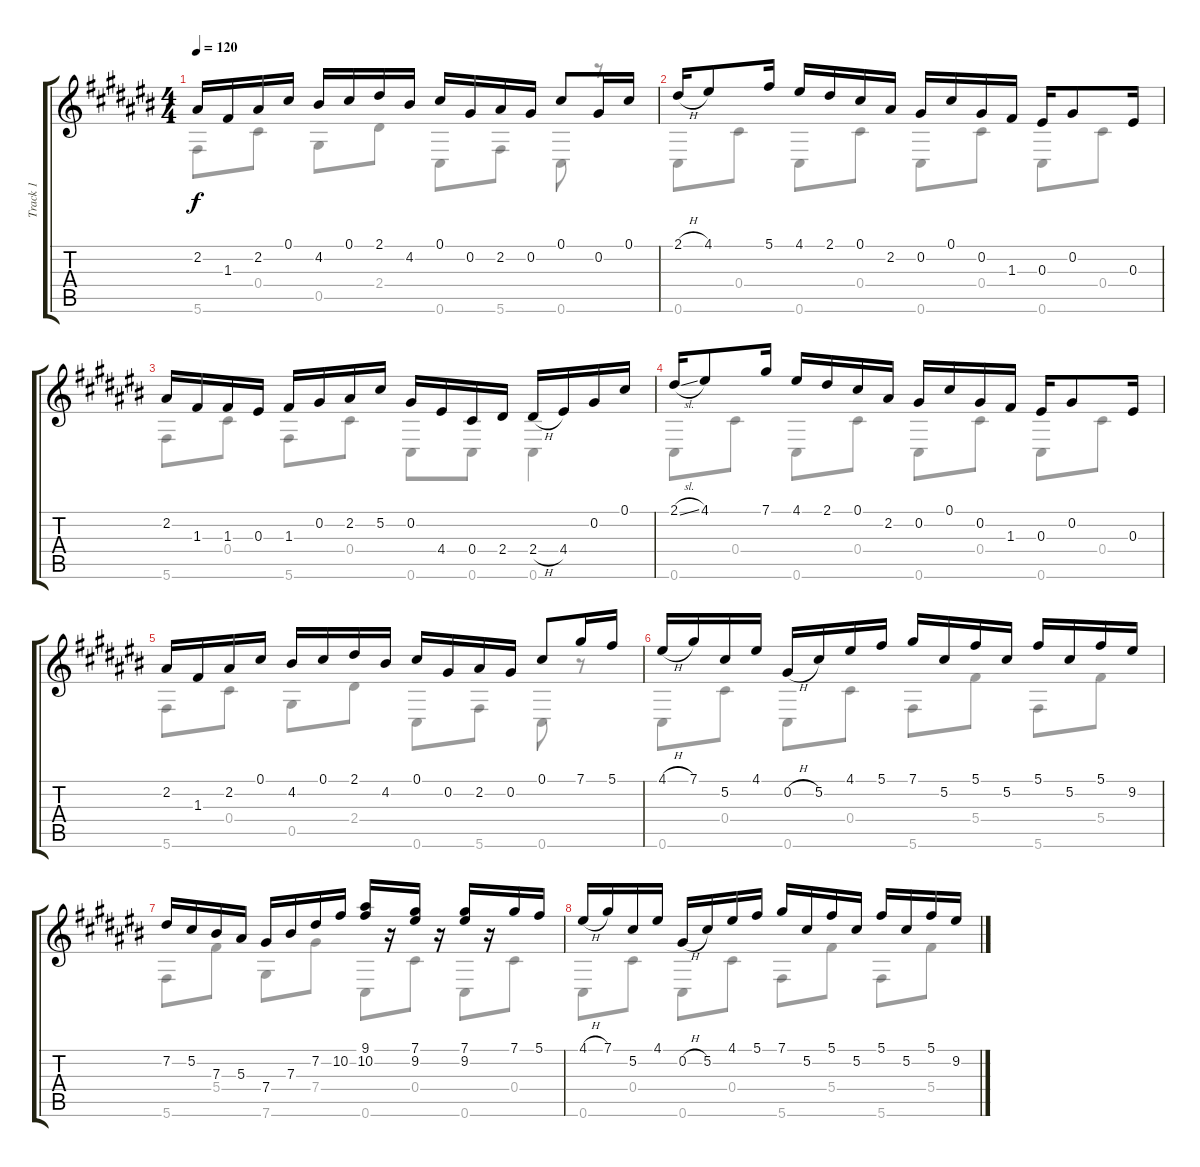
\track ("Track 1" "Track 1") {instrument acousticguitarsteel}
\staff {score tabs}
\tuning (Db4 Ab3 F3 Db3 Ab2 Db2) {hide}
\voice
\ts (4 4)
\tempo 120
\clef g2
\ks c#
2.2.16{dy f} 1.3.16 2.2.16 0.1.16 4.2.16 0.1.16 2.1.16 4.2.16 0.1.16 0.2.16 2.2.16 0.2.16 0.1.8 0.2.16 0.1.16 |
2.1{h}.16 4.1.8 5.1.16 4.1.16 2.1.16 0.1.16 2.2.16 0.2.16 0.1.16 0.2.16 1.3.16 0.3.16 0.2.8 0.3.16 |
2.2.16 1.3.16 1.3.16 0.3.16 1.3.16 0.2.16 2.2.16 5.2.16 0.2.16 4.4.16 0.4.16 2.4.16 2.4{h}.16 4.4.16 0.2.16 0.1.16 |
2.1{sl}.16 4.1.8 7.1.16 4.1.16 2.1.16 0.1.16 2.2.16 0.2.16 0.1.16 0.2.16 1.3.16 0.3.16 0.2.8 0.3.16 |
2.2.16 1.3.16 2.2.16 0.1.16 4.2.16 0.1.16 2.1.16 4.2.16 0.1.16 0.2.16 2.2.16 0.2.16 0.1.8 7.1.16 5.1.16 |
4.1{h}.16 7.1.16 5.2.16 4.1.16 0.2{h}.16 5.2.16 4.1.16 5.1.16 7.1.16 5.2.16 5.1.16 5.2.16 5.1.16 5.2.16 5.1.16 9.2.16 |
7.2.16 5.2.16 7.3.16 5.3.16 7.4.16 7.3.16 7.2.16 10.2.16 (9.1 10.2).16 r.16 (7.1 9.2).16 r.16 (7.1 9.2).16 r.16 7.1.16 5.1.16 |
4.1{h}.16 7.1.16 5.2.16 4.1.16 0.2{h}.16 5.2.16 4.1.16 5.1.16 7.1.16 5.2.16 5.1.16 5.2.16 5.1.16 5.2.16 5.1.16 9.2.16
\voice
\clef g2
\ottava regular
\simile none
\ks c#
5.6.8{dy f} 0.4.8 0.5.8 2.4.8 0.6.8 5.6.8 0.6.8 r.8 |
0.6.8 0.4.8 0.6.8 0.4.8 0.6.8 0.4.8 0.6.8 0.4.8 |
5.6.8 0.4.8 5.6.8 0.4.8 0.6.8 0.6.8 0.6.4 |
0.6.8 0.4.8 0.6.8 0.4.8 0.6.8 0.4.8 0.6.8 0.4.8 |
5.6.8 0.4.8 0.5.8 2.4.8 0.6.8 5.6.8 0.6.8 r.8 |
0.6.8 0.4.8 0.6.8 0.4.8 5.6.8 5.4.8 5.6.8 5.4.8 |
5.6.8 5.4.8 7.6.8 7.4.8 0.6.8 0.4.8 0.6.8 0.4.8 |
0.6.8 0.4.8 0.6.8 0.4.8 5.6.8 5.4.8 5.6.8 5.4.8
